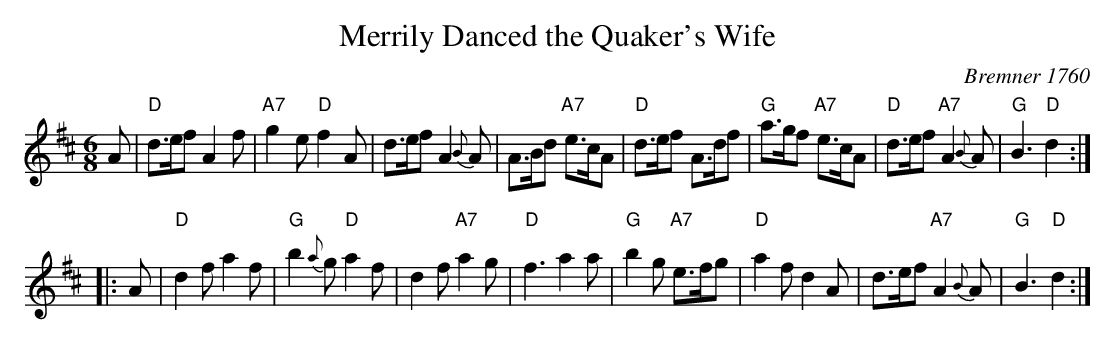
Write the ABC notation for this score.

X:1
T: Merrily Danced the Quaker's Wife
O: Bremner 1760
M: 6/8
L: 1/8
K: D
   A |\
"D"d>ef A2f | "A7"g2e "D"f2A | d>ef A2{B}A | A>Bd "A7"e>cA |\
"D"d>ef A>df | "G"a>gf "A7"e>cA | "D"d>ef "A7"A2{B}A | "G"B3 "D"d2 :|
|: A |\
"D"d2f a2f | "G"b2{a}g "D"a2f | d2f "A7"a2g | "D"f3 a2a |\
"G"b2g "A7"e>fg | "D"a2f d2A | d>ef "A7"A2{B}A | "G"B3 "D"d2 :|
